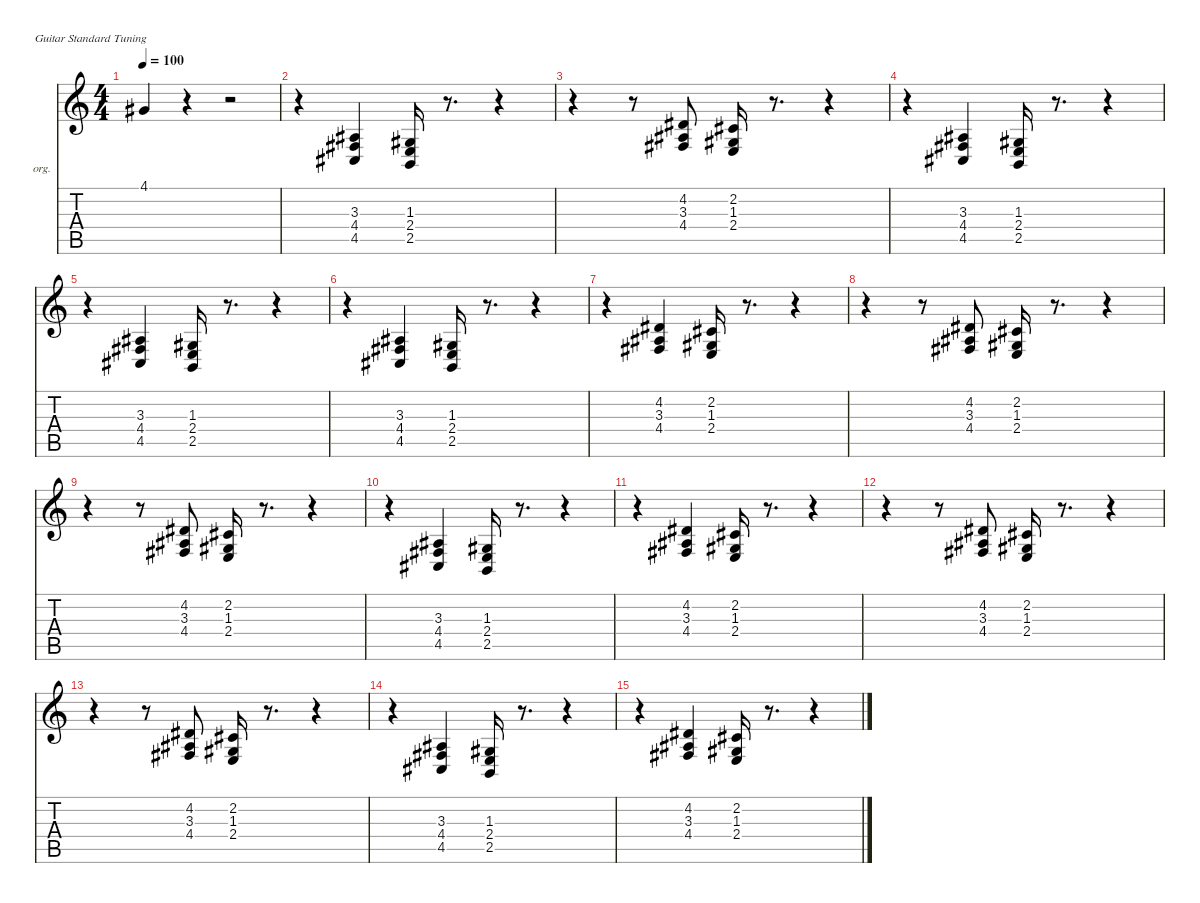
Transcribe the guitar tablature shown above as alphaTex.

\defaultSystemsLayout 4
\hideDynamics
\bracketExtendMode nobrackets
\firstSystemTrackNameOrientation horizontal
\otherSystemsTrackNameOrientation horizontal
\track ("Keys" "org.") {instrument churchorgan}
\staff {score tabs}
\tuning (E4 B3 G3 D3 A2 E2)
\ts (4 4)
\tempo 100
\clef g2
\ks c
4.1{t acc #}.4{dy f} r.4 r.2 |
r.4 (3.3{acc #} 4.4{acc #} 4.5{acc #}).4 (1.3{acc #} 2.4 2.5).16 r.8{d} r.4 |
r.4 r.8 (4.2{acc #} 3.3{acc #} 4.4{acc #}).8 (2.2{acc #} 1.3{acc #} 2.4).16 r.8{d} r.4 |
r.4 (3.3{acc #} 4.4{acc #} 4.5{acc #}).4 (1.3{acc #} 2.4 2.5).16 r.8{d} r.4 |
r.4 (3.3{acc #} 4.4{acc #} 4.5{acc #}).4 (1.3{acc #} 2.4 2.5).16 r.8{d} r.4 |
r.4 (3.3{acc #} 4.4{acc #} 4.5{acc #}).4 (1.3{acc #} 2.4 2.5).16 r.8{d} r.4 |
r.4 (4.2{acc #} 3.3{acc #} 4.4{acc #}).4 (2.2{acc #} 1.3{acc #} 2.4).16 r.8{d} r.4 |
r.4 r.8 (4.2{acc #} 3.3{acc #} 4.4{acc #}).8 (2.2{acc #} 1.3{acc #} 2.4).16 r.8{d} r.4 |
r.4 r.8 (4.2{acc #} 3.3{acc #} 4.4{acc #}).8 (2.2{acc #} 1.3{acc #} 2.4).16 r.8{d} r.4 |
r.4 (3.3{acc #} 4.4{acc #} 4.5{acc #}).4 (1.3{acc #} 2.4 2.5).16 r.8{d} r.4 |
r.4 (4.2{acc #} 3.3{acc #} 4.4{acc #}).4 (2.2{acc #} 1.3{acc #} 2.4).16 r.8{d} r.4 |
r.4 r.8 (4.2{acc #} 3.3{acc #} 4.4{acc #}).8 (2.2{acc #} 1.3{acc #} 2.4).16 r.8{d} r.4 |
r.4 r.8 (4.2{acc #} 3.3{acc #} 4.4{acc #}).8 (2.2{acc #} 1.3{acc #} 2.4).16 r.8{d} r.4 |
r.4 (3.3{acc #} 4.4{acc #} 4.5{acc #}).4 (1.3{acc #} 2.4 2.5).16 r.8{d} r.4 |
r.4 (4.2{acc #} 3.3{acc #} 4.4{acc #}).4 (2.2{acc #} 1.3{acc #} 2.4).16 r.8{d} r.4
